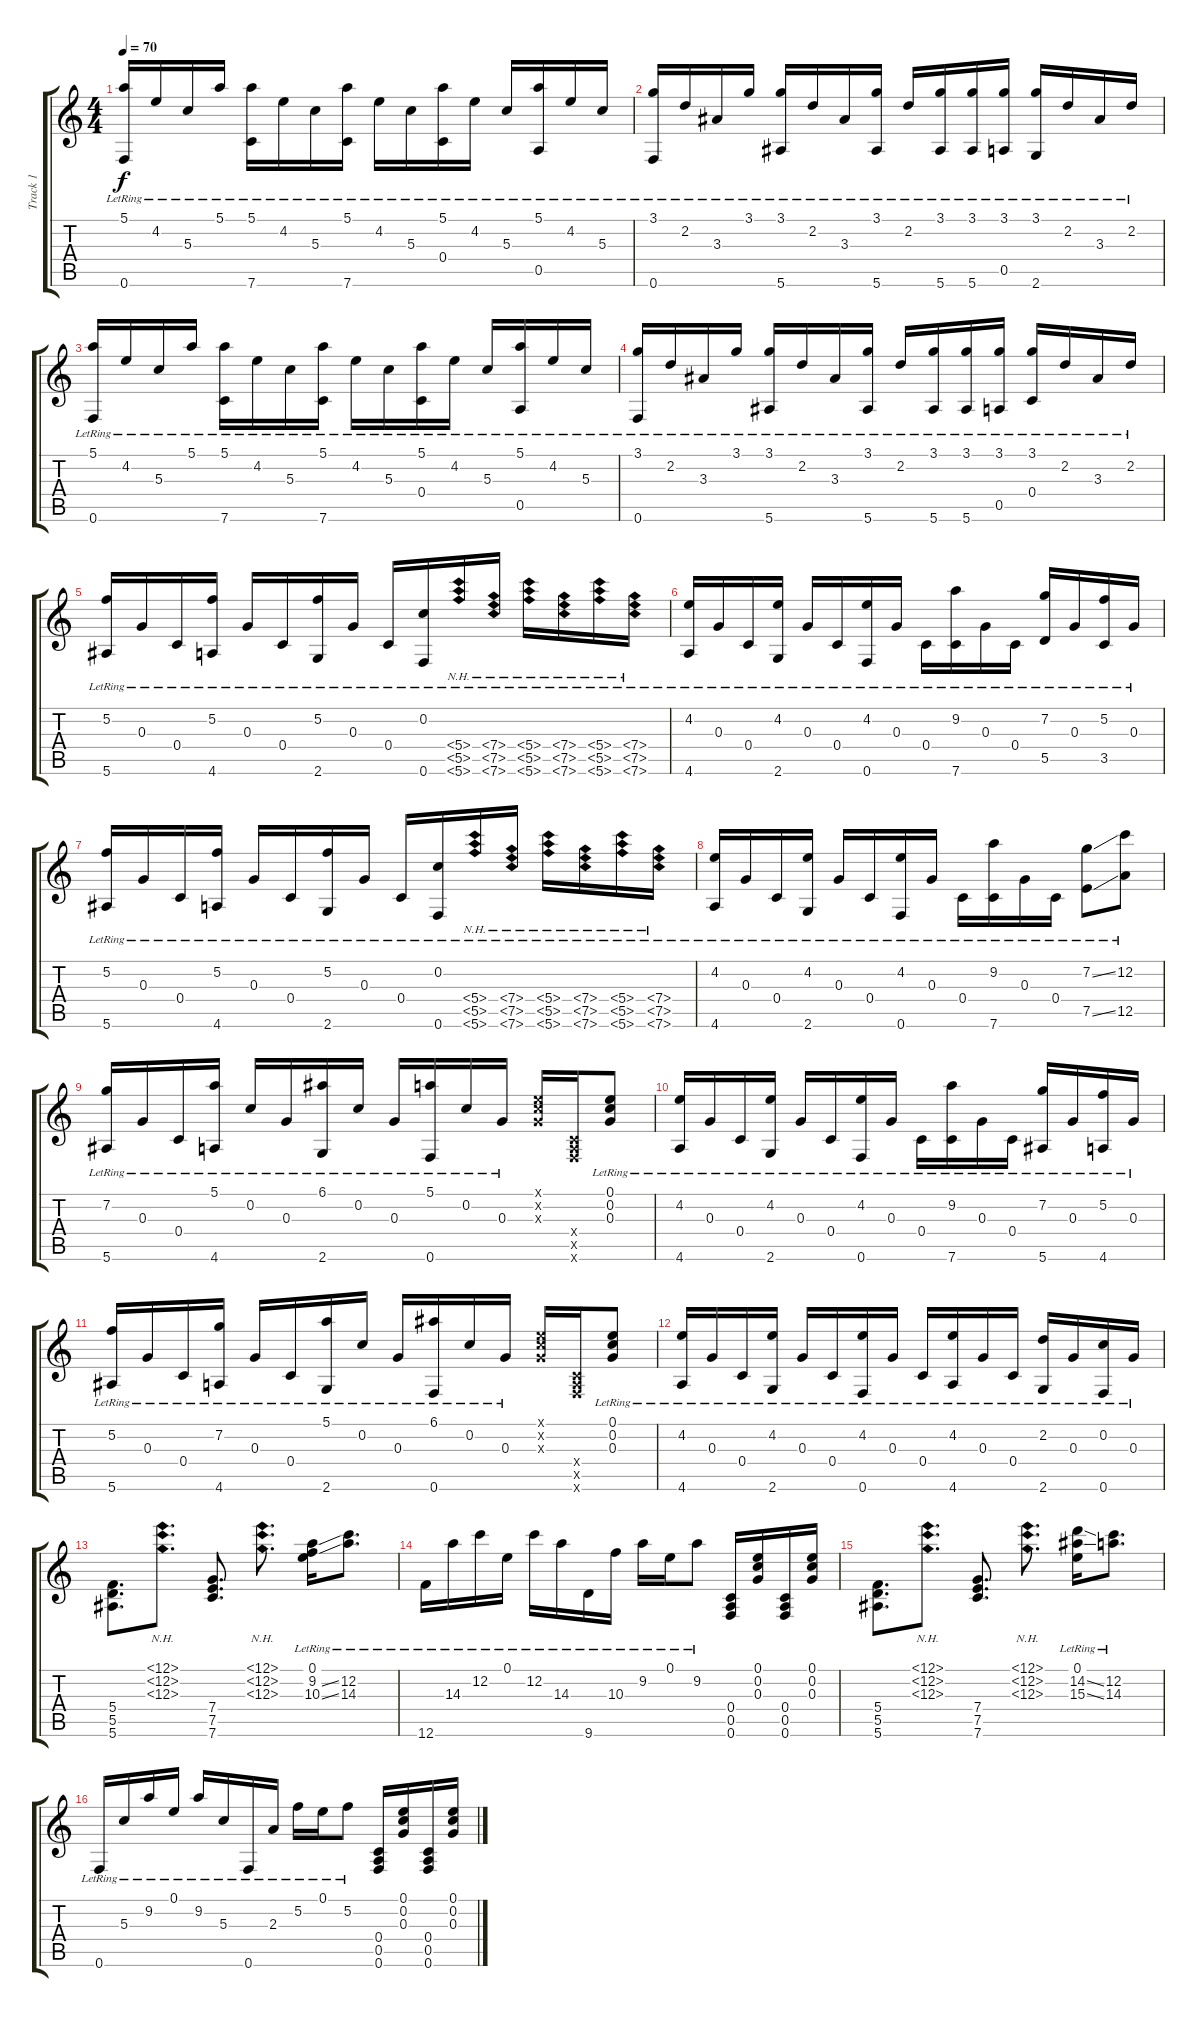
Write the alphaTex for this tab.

\track ("Track 1" "Track 1") {instrument electricguitarclean}
\staff {score tabs}
\tuning (E4 C4 G3 C3 A2 F2) {hide}
\ts (4 4)
\tempo 70
\clef g2
\ks c
(5.1{lr} 0.6{lr}).16{dy f} 4.2{lr}.16 5.3{lr}.16 5.1{lr}.16 (5.1{lr} 7.6{lr}).16 4.2{lr}.16 5.3{lr}.16 (5.1{lr} 7.6{lr}).16 4.2{lr}.16 5.3{lr}.16 (5.1{lr} 0.4{lr}).16 4.2{lr}.16 5.3{lr}.16 (5.1{lr} 0.5{lr}).16 4.2{lr}.16 5.3{lr}.16 |
(3.1{lr} 0.6{lr}).16 2.2{lr}.16 3.3{lr}.16 3.1{lr}.16 (3.1{lr} 5.6{lr}).16 2.2{lr}.16 3.3{lr}.16 (3.1{lr} 5.6{lr}).16 2.2{lr}.16 (3.1{lr} 5.6{lr}).16 (3.1{lr} 5.6{lr}).16 (3.1{lr} 0.5{lr}).16 (3.1{lr} 2.6{lr}).16 2.2{lr}.16 3.3{lr}.16 2.2{lr}.16 |
(5.1{lr} 0.6{lr}).16 4.2{lr}.16 5.3{lr}.16 5.1{lr}.16 (5.1{lr} 7.6{lr}).16 4.2{lr}.16 5.3{lr}.16 (5.1{lr} 7.6{lr}).16 4.2{lr}.16 5.3{lr}.16 (5.1{lr} 0.4{lr}).16 4.2{lr}.16 5.3{lr}.16 (5.1{lr} 0.5{lr}).16 4.2{lr}.16 5.3{lr}.16 |
(3.1{lr} 0.6{lr}).16 2.2{lr}.16 3.3{lr}.16 3.1{lr}.16 (3.1{lr} 5.6{lr}).16 2.2{lr}.16 3.3{lr}.16 (3.1{lr} 5.6{lr}).16 2.2{lr}.16 (3.1{lr} 5.6{lr}).16 (3.1{lr} 5.6{lr}).16 (3.1{lr} 0.5{lr}).16 (3.1{lr} 0.4{lr}).16 2.2{lr}.16 3.3{lr}.16 2.2{lr}.16 |
(5.2{lr} 5.6{lr}).16 0.3{lr}.16 0.4{lr}.16 (5.2{lr} 4.6{lr}).16 0.3{lr}.16 0.4{lr}.16 (5.2{lr} 2.6{lr}).16 0.3{lr}.16 0.4{lr}.16 (0.2{lr} 0.6{lr}).16 (5.4{nh lr} 5.5{nh lr} 5.6{nh lr}).16 (7.4{nh lr} 7.5{nh lr} 7.6{nh lr}).16 (5.4{nh lr} 5.5{nh lr} 5.6{nh lr}).16 (7.4{nh lr} 7.5{nh lr} 7.6{nh lr}).16 (5.4{nh lr} 5.5{nh lr} 5.6{nh lr}).16 (7.4{nh lr} 7.5{nh lr} 7.6{nh lr}).16 |
(4.2{lr} 4.6{lr}).16 0.3{lr}.16 0.4{lr}.16 (4.2{lr} 2.6{lr}).16 0.3{lr}.16 0.4{lr}.16 (4.2{lr} 0.6{lr}).16 0.3{lr}.16 0.4{lr}.16 (9.2{lr} 7.6{lr}).16 0.3{lr}.16 0.4{lr}.16 (7.2{lr} 5.5{lr}).16 0.3{lr}.16 (5.2{lr} 3.5{lr}).16 0.3{lr}.16 |
(5.2{lr} 5.6{lr}).16 0.3{lr}.16 0.4{lr}.16 (5.2{lr} 4.6{lr}).16 0.3{lr}.16 0.4{lr}.16 (5.2{lr} 2.6{lr}).16 0.3{lr}.16 0.4{lr}.16 (0.2{lr} 0.6{lr}).16 (5.4{nh lr} 5.5{nh lr} 5.6{nh lr}).16 (7.4{nh lr} 7.5{nh lr} 7.6{nh lr}).16 (5.4{nh lr} 5.5{nh lr} 5.6{nh lr}).16 (7.4{nh lr} 7.5{nh lr} 7.6{nh lr}).16 (5.4{nh lr} 5.5{nh lr} 5.6{nh lr}).16 (7.4{nh lr} 7.5{nh lr} 7.6{nh lr}).16 |
(4.2{lr} 4.6{lr}).16 0.3{lr}.16 0.4{lr}.16 (4.2{lr} 2.6{lr}).16 0.3{lr}.16 0.4{lr}.16 (4.2{lr} 0.6{lr}).16 0.3{lr}.16 0.4{lr}.16 (9.2{lr} 7.6{lr}).16 0.3{lr}.16 0.4{lr}.16 (7.2{ss lr} 7.5{ss lr}).8 (12.2{lr} 12.5{lr}).8 |
(7.2{lr} 5.6{lr}).16 0.3{lr}.16 0.4{lr}.16 (5.1{lr} 4.6{lr}).16 0.2{lr}.16 0.3{lr}.16 (6.1{lr} 2.6{lr}).16 0.2{lr}.16 0.3{lr}.16 (5.1{lr} 0.6{lr}).16 0.2{lr}.16 0.3{lr}.16 (0.1{x} 0.2{x} 0.3{x}).16 (0.4{x} 0.5{x} 0.6{x}).16 (0.1{lr} 0.2{lr} 0.3{lr}).8 |
(4.2{lr} 4.6{lr}).16 0.3{lr}.16 0.4{lr}.16 (4.2{lr} 2.6{lr}).16 0.3{lr}.16 0.4{lr}.16 (4.2{lr} 0.6{lr}).16 0.3{lr}.16 0.4{lr}.16 (9.2{lr} 7.6{lr}).16 0.3{lr}.16 0.4{lr}.16 (7.2{lr} 5.6{lr}).16 0.3{lr}.16 (5.2{lr} 4.6{lr}).16 0.3{lr}.16 |
(5.2{lr} 5.6{lr}).16 0.3{lr}.16 0.4{lr}.16 (7.2{lr} 4.6{lr}).16 0.3{lr}.16 0.4{lr}.16 (5.1{lr} 2.6{lr}).16 0.2{lr}.16 0.3{lr}.16 (6.1{lr} 0.6{lr}).16 0.2{lr}.16 0.3{lr}.16 (0.1{x} 0.2{x} 0.3{x}).16 (0.4{x} 0.5{x} 0.6{x}).16 (0.1{lr} 0.2{lr} 0.3{lr}).8 |
(4.2{lr} 4.6{lr}).16 0.3{lr}.16 0.4{lr}.16 (4.2{lr} 2.6{lr}).16 0.3{lr}.16 0.4{lr}.16 (4.2{lr} 0.6{lr}).16 0.3{lr}.16 0.4{lr}.16 (4.2{lr} 4.6{lr}).16 0.3{lr}.16 0.4{lr}.16 (2.2{lr} 2.6{lr}).16 0.3{lr}.16 (0.2{lr} 0.6{lr}).16 0.3{lr}.16 |
(5.4 5.5 5.6).8{d} (12.1{nh} 12.2{nh} 12.3{nh}).8{d} (7.4 7.5 7.6).8{d} (12.1{nh} 12.2{nh} 12.3{nh}).8{d} (0.1{lr} 9.2{ss lr} 10.3{ss lr}).16 (12.2{lr} 14.3{lr}).8{d} |
12.6{lr}.16 14.3{lr}.16 12.2{lr}.16 0.1{lr}.16 12.2{lr}.16 14.3{lr}.16 9.6{lr}.16 10.3{lr}.16 9.2{lr}.16 0.1{lr}.16 9.2{lr}.8 (0.4 0.5 0.6).16 (0.1 0.2 0.3).16 (0.4 0.5 0.6).16 (0.1 0.2 0.3).16 |
(5.4 5.5 5.6).8{d} (12.1{nh} 12.2{nh} 12.3{nh}).8{d} (7.4 7.5 7.6).8{d} (12.1{nh} 12.2{nh} 12.3{nh}).8{d} (0.1{lr} 14.2{ss lr} 15.3{ss lr}).16 (12.2{lr} 14.3{lr}).8{d} |
0.6{lr}.16 5.3{lr}.16 9.2{lr}.16 0.1{lr}.16 9.2{lr}.16 5.3{lr}.16 0.6{lr}.16 2.3{lr}.16 5.2{lr}.16 0.1{lr}.16 5.2{lr}.8 (0.4 0.5 0.6).16 (0.1 0.2 0.3).16 (0.4 0.5 0.6).16 (0.1 0.2 0.3).16
